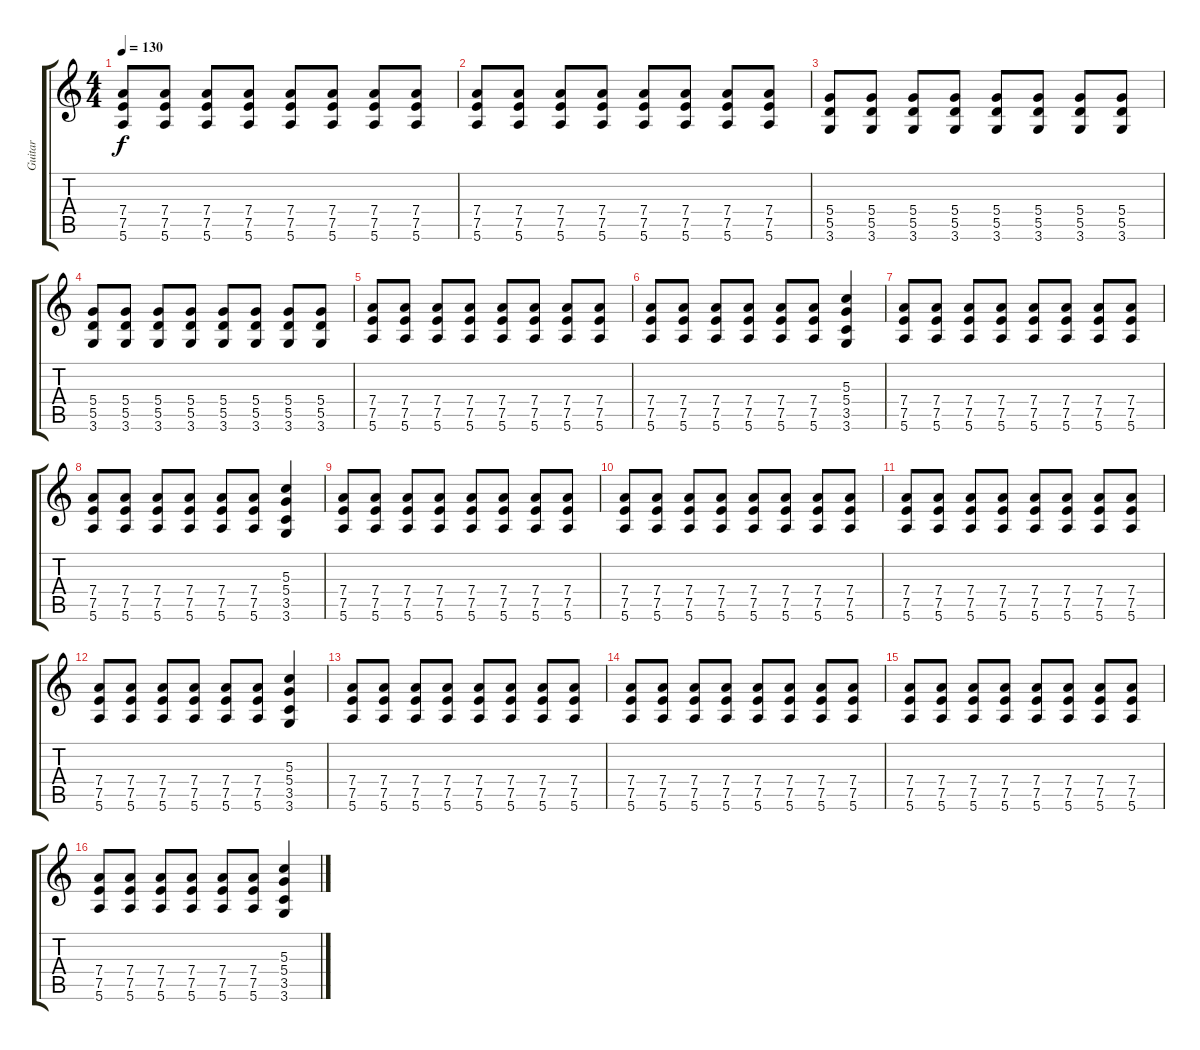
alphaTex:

\track ("Guitar" "Guitar") {instrument distortionguitar}
\staff {score tabs}
\tuning (E4 B3 G3 D3 A2 E2) {hide}
\ts (4 4)
\tempo 130
\clef g2
\ks c
(7.4 7.5 5.6).8{dy f} (7.4 7.5 5.6).8 (7.4 7.5 5.6).8 (7.4 7.5 5.6).8 (7.4 7.5 5.6).8 (7.4 7.5 5.6).8 (7.4 7.5 5.6).8 (7.4 7.5 5.6).8 |
(7.4 7.5 5.6).8 (7.4 7.5 5.6).8 (7.4 7.5 5.6).8 (7.4 7.5 5.6).8 (7.4 7.5 5.6).8 (7.4 7.5 5.6).8 (7.4 7.5 5.6).8 (7.4 7.5 5.6).8 |
(5.4 5.5 3.6).8 (5.4 5.5 3.6).8 (5.4 5.5 3.6).8 (5.4 5.5 3.6).8 (5.4 5.5 3.6).8 (5.4 5.5 3.6).8 (5.4 5.5 3.6).8 (5.4 5.5 3.6).8 |
(5.4 5.5 3.6).8 (5.4 5.5 3.6).8 (5.4 5.5 3.6).8 (5.4 5.5 3.6).8 (5.4 5.5 3.6).8 (5.4 5.5 3.6).8 (5.4 5.5 3.6).8 (5.4 5.5 3.6).8 |
(7.4 7.5 5.6).8 (7.4 7.5 5.6).8 (7.4 7.5 5.6).8 (7.4 7.5 5.6).8 (7.4 7.5 5.6).8 (7.4 7.5 5.6).8 (7.4 7.5 5.6).8 (7.4 7.5 5.6).8 |
(7.4 7.5 5.6).8 (7.4 7.5 5.6).8 (7.4 7.5 5.6).8 (7.4 7.5 5.6).8 (7.4 7.5 5.6).8 (7.4 7.5 5.6).8 (5.3 5.4 3.5 3.6).4 |
(7.4 7.5 5.6).8 (7.4 7.5 5.6).8 (7.4 7.5 5.6).8 (7.4 7.5 5.6).8 (7.4 7.5 5.6).8 (7.4 7.5 5.6).8 (7.4 7.5 5.6).8 (7.4 7.5 5.6).8 |
(7.4 7.5 5.6).8 (7.4 7.5 5.6).8 (7.4 7.5 5.6).8 (7.4 7.5 5.6).8 (7.4 7.5 5.6).8 (7.4 7.5 5.6).8 (5.3 5.4 3.5 3.6).4 |
(7.4 7.5 5.6).8 (7.4 7.5 5.6).8 (7.4 7.5 5.6).8 (7.4 7.5 5.6).8 (7.4 7.5 5.6).8 (7.4 7.5 5.6).8 (7.4 7.5 5.6).8 (7.4 7.5 5.6).8 |
(7.4 7.5 5.6).8 (7.4 7.5 5.6).8 (7.4 7.5 5.6).8 (7.4 7.5 5.6).8 (7.4 7.5 5.6).8 (7.4 7.5 5.6).8 (7.4 7.5 5.6).8 (7.4 7.5 5.6).8 |
(7.4 7.5 5.6).8 (7.4 7.5 5.6).8 (7.4 7.5 5.6).8 (7.4 7.5 5.6).8 (7.4 7.5 5.6).8 (7.4 7.5 5.6).8 (7.4 7.5 5.6).8 (7.4 7.5 5.6).8 |
(7.4 7.5 5.6).8 (7.4 7.5 5.6).8 (7.4 7.5 5.6).8 (7.4 7.5 5.6).8 (7.4 7.5 5.6).8 (7.4 7.5 5.6).8 (5.3 5.4 3.5 3.6).4 |
(7.4 7.5 5.6).8 (7.4 7.5 5.6).8 (7.4 7.5 5.6).8 (7.4 7.5 5.6).8 (7.4 7.5 5.6).8 (7.4 7.5 5.6).8 (7.4 7.5 5.6).8 (7.4 7.5 5.6).8 |
(7.4 7.5 5.6).8 (7.4 7.5 5.6).8 (7.4 7.5 5.6).8 (7.4 7.5 5.6).8 (7.4 7.5 5.6).8 (7.4 7.5 5.6).8 (7.4 7.5 5.6).8 (7.4 7.5 5.6).8 |
(7.4 7.5 5.6).8 (7.4 7.5 5.6).8 (7.4 7.5 5.6).8 (7.4 7.5 5.6).8 (7.4 7.5 5.6).8 (7.4 7.5 5.6).8 (7.4 7.5 5.6).8 (7.4 7.5 5.6).8 |
(7.4 7.5 5.6).8 (7.4 7.5 5.6).8 (7.4 7.5 5.6).8 (7.4 7.5 5.6).8 (7.4 7.5 5.6).8 (7.4 7.5 5.6).8 (5.3 5.4 3.5 3.6).4
